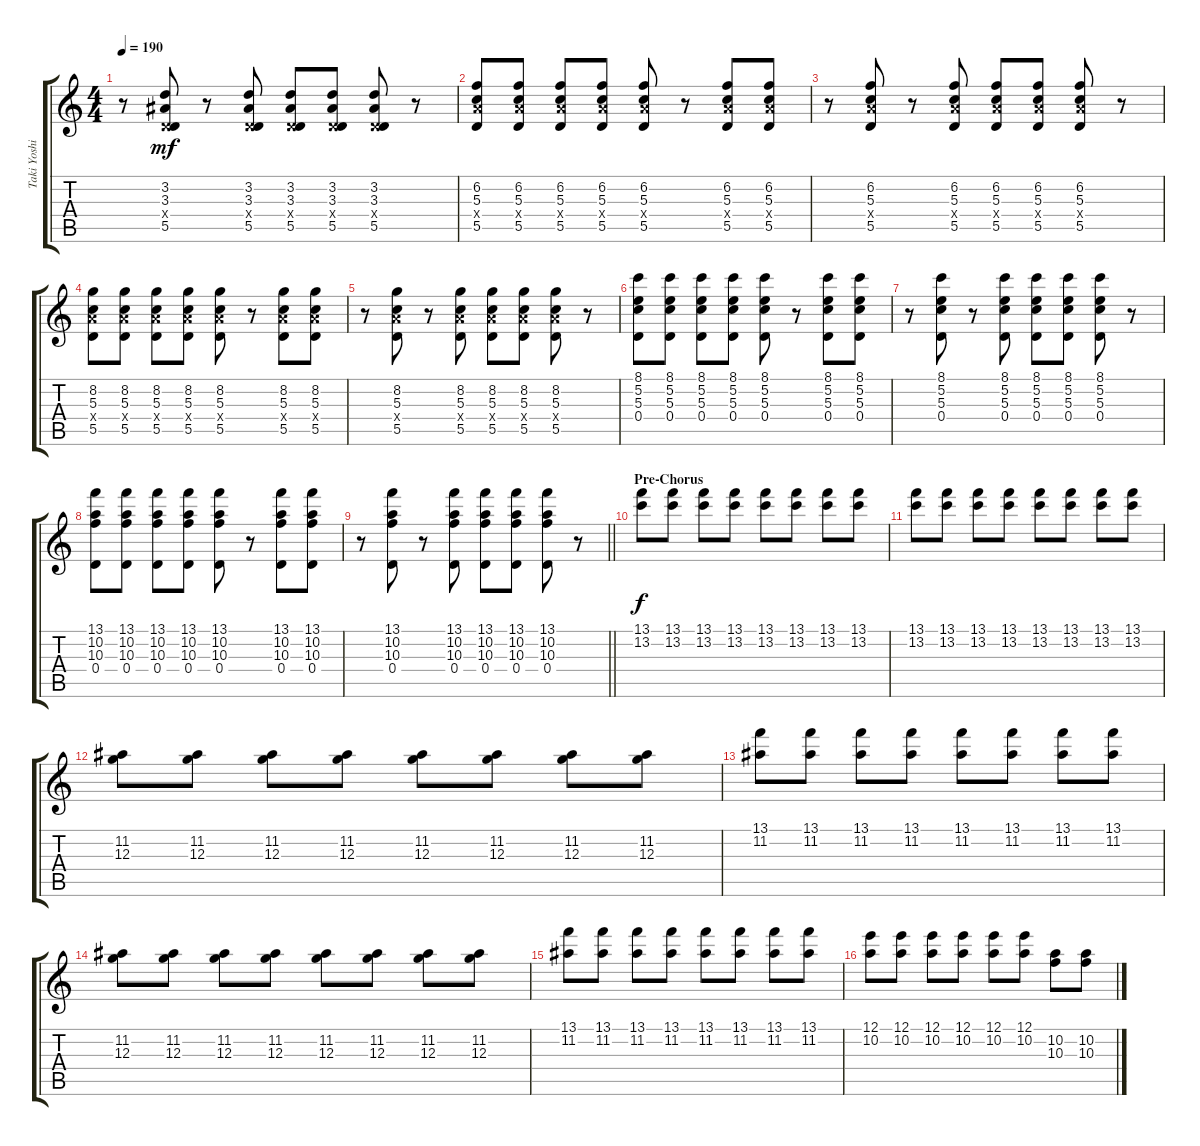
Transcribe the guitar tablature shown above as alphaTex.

\track ("Taki Yoshimitsu" "Taki Yoshi") {instrument distortionguitar}
\staff {score tabs}
\tuning (E4 B3 G3 D3 A2 D2) {hide}
\ts (4 4)
\tempo 190
\clef g2
\ks c
r.8{dy mf} (3.2 3.3 0.4{x} 5.5).8 r.8 (3.2 3.3 0.4{x} 5.5).8 (3.2 3.3 0.4{x} 5.5).8 (3.2 3.3 0.4{x} 5.5).8 (3.2 3.3 0.4{x} 5.5).8 r.8 |
(6.2 5.3 7.4{x} 5.5).8 (6.2 5.3 7.4{x} 5.5).8 (6.2 5.3 7.4{x} 5.5).8 (6.2 5.3 7.4{x} 5.5).8 (6.2 5.3 7.4{x} 5.5).8 r.8 (6.2 5.3 7.4{x} 5.5).8 (6.2 5.3 7.4{x} 5.5).8 |
r.8 (6.2 5.3 7.4{x} 5.5).8 r.8 (6.2 5.3 7.4{x} 5.5).8 (6.2 5.3 7.4{x} 5.5).8 (6.2 5.3 7.4{x} 5.5).8 (6.2 5.3 7.4{x} 5.5).8 r.8 |
(8.2 5.3 7.4{x} 5.5).8 (8.2 5.3 7.4{x} 5.5).8 (8.2 5.3 7.4{x} 5.5).8 (8.2 5.3 7.4{x} 5.5).8 (8.2 5.3 7.4{x} 5.5).8 r.8 (8.2 5.3 7.4{x} 5.5).8 (8.2 5.3 7.4{x} 5.5).8 |
r.8 (8.2 5.3 7.4{x} 5.5).8 r.8 (8.2 5.3 7.4{x} 5.5).8 (8.2 5.3 7.4{x} 5.5).8 (8.2 5.3 7.4{x} 5.5).8 (8.2 5.3 7.4{x} 5.5).8 r.8 |
(8.1 5.2 5.3 0.4).8 (8.1 5.2 5.3 0.4).8 (8.1 5.2 5.3 0.4).8 (8.1 5.2 5.3 0.4).8 (8.1 5.2 5.3 0.4).8 r.8 (8.1 5.2 5.3 0.4).8 (8.1 5.2 5.3 0.4).8 |
r.8 (8.1 5.2 5.3 0.4).8 r.8 (8.1 5.2 5.3 0.4).8 (8.1 5.2 5.3 0.4).8 (8.1 5.2 5.3 0.4).8 (8.1 5.2 5.3 0.4).8 r.8 |
(13.1 10.2 10.3 0.4).8{balance 16} (13.1 10.2 10.3 0.4).8 (13.1 10.2 10.3 0.4).8 (13.1 10.2 10.3 0.4).8 (13.1 10.2 10.3 0.4).8 r.8 (13.1 10.2 10.3 0.4).8 (13.1 10.2 10.3 0.4).8 |
\barLineRight lightlight
r.8 (13.1 10.2 10.3 0.4).8 r.8 (13.1 10.2 10.3 0.4).8 (13.1 10.2 10.3 0.4).8 (13.1 10.2 10.3 0.4).8 (13.1 10.2 10.3 0.4).8 r.8 |
\section ("" "Pre-Chorus")
(13.1 13.2).8{dy f volume 16 balance 16 instrument distortionguitar} (13.1 13.2).8 (13.1 13.2).8 (13.1 13.2).8 (13.1 13.2).8 (13.1 13.2).8 (13.1 13.2).8 (13.1 13.2).8 |
(13.1 13.2).8 (13.1 13.2).8 (13.1 13.2).8 (13.1 13.2).8 (13.1 13.2).8 (13.1 13.2).8 (13.1 13.2).8 (13.1 13.2).8 |
(11.2 12.3).8 (11.2 12.3).8 (11.2 12.3).8 (11.2 12.3).8 (11.2 12.3).8 (11.2 12.3).8 (11.2 12.3).8 (11.2 12.3).8 |
(13.1 11.2).8 (13.1 11.2).8 (13.1 11.2).8 (13.1 11.2).8 (13.1 11.2).8 (13.1 11.2).8 (13.1 11.2).8 (13.1 11.2).8 |
(11.2 12.3).8 (11.2 12.3).8 (11.2 12.3).8 (11.2 12.3).8 (11.2 12.3).8 (11.2 12.3).8 (11.2 12.3).8 (11.2 12.3).8 |
(13.1 11.2).8 (13.1 11.2).8 (13.1 11.2).8 (13.1 11.2).8 (13.1 11.2).8 (13.1 11.2).8 (13.1 11.2).8 (13.1 11.2).8 |
(12.1 10.2).8 (12.1 10.2).8 (12.1 10.2).8 (12.1 10.2).8 (12.1 10.2).8 (12.1 10.2).8 (10.2 10.3).8 (10.2 10.3).8
